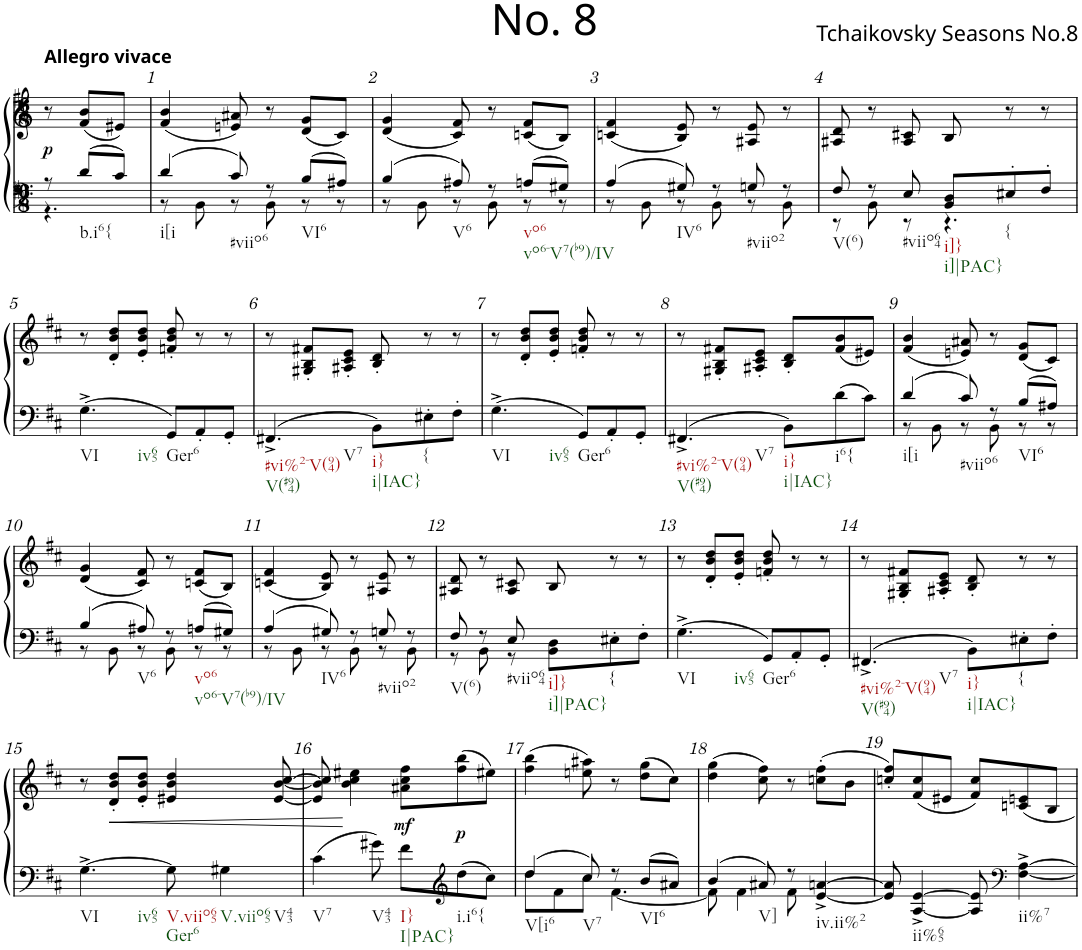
**kern	**kern	**dynam
*part1	*part1	*part1
*staff2	*staff1	*staff1/2
*I"Klavier	*	*
*I'Klav.	*	*
*clefF4	*clefG2	*
*k[f#c#]	*k[f#c#]	*
*D:	*D:	*
*M6/8	*M6/8	*
=	=	=
*^	*	*
!	!	!LO:TX:a:B:t=Allegro vivace	!
!	!	!	!LO:DY:b
8r	4.r	8r	p
!LO:TX:b:t=b.i6{	!	!	!
8d/L	.	(8f#/ 8b/L	.
8c#/J	.	8e#X/J)	.
=1	=1	=1	=1
!LO:TX:b:t=i[i	!	!	!
4d/	8r	(4f#/ 4b/	.
.	8BB\	.	.
!LO:TX:b:t=#viio6	!	!	!
8c#/	8r	8en/ 8a#X/)	.
8r	8BB\	8r	.
!LO:TX:b:t=VI6	!	!	!
8B/L	8r	(8d/ 8g/L	.
8A#X/J	8r	8c#/J)	.
=2	=2	=2	=2
4B/	8r	(4d/ 4g/	.
.	8BB\	.	.
!LO:TX:b:t=V6	!	!	!
8A#X/	8r	8c#/ 8f#/)	.
8r	8BB\	8r	.
!LO:TX:b:t=vo6	!	!	!
!LO:TX:b:t=vo6-V7(b9)/IV	!	!	!
8An/L	8r	(8cn/ 8f#/L	.
8G#X/J	8r	8B/J)	.
=3	=3	=3	=3
4A/	8r	(4cn/ 4f#/	.
.	8BB\	.	.
!LO:TX:b:t=IV6	!	!	!
8G#X/	8r	8B/ 8e/)	.
8r	8BB\	8r	.
!LO:TX:b:t=#viio2	!	!	!
8Gn/	8r	8A#X/ 8e/	.
8r	8BB\	8r	.
=4	=4	=4	=4
!LO:TX:b:t=V(6)	!	!	!
8F#/	8r	8A#X/ 8d/	.
8r	8BB\	8r	.
!LO:TX:b:t=#viio64	!	!	!
8E/	8r	8A#/ 8c#X/	.
!LO:TX:b:t=i]}	!	!	!
!LO:TX:b:t=i]|PAC}	!	!	!
8BB/ 8D/L	4.r	8B/	.
!LO:TX:b:t={	!	!	!
8E#X'/	.	8r	.
8F#'/J	.	8r	.
*v	*v	*	*
!!LO:LB:g=z
=5	=5	=5
!LO:TX:b:t=VI	!	!
!LO:TX:b:t=iv65	!	!
4.G^\	8r	.
.	8d/' 8b/' 8dd/'L	.
.	8e/' 8b/' 8dd/'J	.
!LO:TX:b:t=Ger6	!	!
8GG/L	8fn/' 8b/' 8dd/'	.
8AA'/	8r	.
8GG'/J	8r	.
=6	=6	=6
!LO:TX:b:t=#vi%2-V(94)	!	!
!LO:TX:b:t=V(#94)	!	!
!LO:TX:b:t=V7	!	!
4.FF#X^/	8r	.
.	8G#X/' 8B/' 8f#X/'L	.
.	8A#X/' 8c#/' 8e/'J	.
!LO:TX:b:t=i}	!	!
!LO:TX:b:t=i|IAC}	!	!
8BB\L	8B/' 8d/'	.
!LO:TX:b:t={	!	!
8E#X'\	8r	.
8F#'\J	8r	.
=7	=7	=7
!LO:TX:b:t=VI	!	!
!LO:TX:b:t=iv65	!	!
4.G^\	8r	.
.	8d/' 8b/' 8dd/'L	.
.	8e/' 8b/' 8dd/'J	.
!LO:TX:b:t=Ger6	!	!
8GG/L	8fn/' 8b/' 8dd/'	.
8AA'/	8r	.
8GG'/J	8r	.
=8	=8	=8
!LO:TX:b:t=#vi%2-V(94)	!	!
!LO:TX:b:t=V(#94)	!	!
!LO:TX:b:t=V7	!	!
4.FF#X^/	8r	.
.	8G#X/' 8B/' 8f#X/'L	.
.	8A#X/' 8c#/' 8e/'J	.
!LO:TX:b:t=i}	!	!
!LO:TX:b:t=i|IAC}	!	!
8BB\L	8B/' 8d/'L	.
!LO:TX:b:t=i6{	!	!
8d\	(8f#/ 8b/	.
8c#\J	8e#X/J)	.
=9	=9	=9
*^	*	*
!LO:TX:b:t=i[i	!	!	!
4d/	8r	(4f#/ 4b/	.
.	8BB\	.	.
!LO:TX:b:t=#viio6	!	!	!
8c#/	8r	8en/ 8a#X/)	.
8r	8BB\	8r	.
!LO:TX:b:t=VI6	!	!	!
8B/L	8r	(8d/ 8g/L	.
8A#X/J	8r	8c#/J)	.
!!LO:LB:g=z
=10	=10	=10	=10
4B/	8r	(4d/ 4g/	.
.	8BB\	.	.
!LO:TX:b:t=V6	!	!	!
8A#X/	8r	8c#/ 8f#/)	.
8r	8BB\	8r	.
!LO:TX:b:t=vo6	!	!	!
!LO:TX:b:t=vo6-V7(b9)/IV	!	!	!
8An/L	8r	(8cn/ 8f#/L	.
8G#X/J	8r	8B/J)	.
=11	=11	=11	=11
4A/	8r	(4cn/ 4f#/	.
.	8BB\	.	.
!LO:TX:b:t=IV6	!	!	!
8G#X/	8r	8B/ 8e/)	.
8r	8BB\	8r	.
!LO:TX:b:t=#viio2	!	!	!
8Gn/	8r	8A#X/ 8e/	.
8r	8BB\	8r	.
=12	=12	=12	=12
!LO:TX:b:t=V(6)	!	!	!
8F#/	8r	8A#X/ 8d/	.
8r	8BB\	8r	.
!LO:TX:b:t=#viio64	!	!	!
8E/	8r	8A#/ 8c#X/	.
!LO:TX:b:t=i]}	!	!	!
!LO:TX:b:t=i]|PAC}	!	!	!
8BB\ 8D\L	4.ryy	8B/	.
!LO:TX:b:t={	!	!	!
8E#X'\	.	8r	.
8F#'\J	.	8r	.
*v	*v	*	*
=13	=13	=13
!LO:TX:b:t=VI	!	!
!LO:TX:b:t=iv65	!	!
4.G^\	8r	.
.	8d/' 8b/' 8dd/'L	.
.	8e/' 8b/' 8dd/'J	.
!LO:TX:b:t=Ger6	!	!
8GG/L	8fn/' 8b/' 8dd/'	.
8AA'/	8r	.
8GG'/J	8r	.
=14	=14	=14
!LO:TX:b:t=#vi%2-V(94)	!	!
!LO:TX:b:t=V(#94)	!	!
!LO:TX:b:t=V7	!	!
4.FF#X^/	8r	.
.	8G#X/' 8B/' 8f#X/'L	.
.	8A#X/' 8c#/' 8e/'J	.
!LO:TX:b:t=i}	!	!
!LO:TX:b:t=i|IAC}	!	!
8BB\L	8B/' 8d/'	.
!LO:TX:b:t={	!	!
8E#X'\	8r	.
8F#'\J	8r	.
!!LO:LB:g=z
=15	=15	=15
!LO:TX:b:t=VI	!	!
!LO:TX:b:t=iv65	!	!
[4.G^\	8r	.
!	!	!LO:HP:b
.	8d/' 8b/' 8dd/'L	<
.	8e/' 8b/' 8dd/'J	.
!LO:TX:b:t=V.viio65	!	!
!LO:TX:b:t=Ger6	!	!
8G\]	4e#X/ 4b/ 4dd/	.
!LO:TX:b:t=V.viio65	!	!
!LO:TX:b:t=V43	!	!
4G#X\	.	.
.	[8e#/ [8b/ [8cc#/	.
=16	=16	=16
!LO:TX:b:t=V7	!	!
4c#\	8e#/] 8b/] 8cc#/]	.
.	4b\ 4cc#\ 4ee#X\	[
!LO:TX:b:t=V43	!	!
8g#X\	.	.
!LO:TX:b:t=I}	!	!
!LO:TX:b:t=I|PAC}	!	!
!	!	!LO:DY:b
8f#\L	8a#X\ 8cc#\ 8ff#\L	mf
*clefG2	*	*
!LO:TX:b:t=i.i6{	!	!
!	!	!LO:DY:b
8dd\	(8ff#\ 8bb\	p
8cc#\J	8ee#X\J)	.
=17	=17	=17
*^	*	*
!LO:TX:b:t=V[i6	!	!	!
4dd/	8dd\L	(4ff#\ 4bb\	.
.	8f#\	.	.
!LO:TX:b:t=V7	!	!	!
8cc#/	8cc#\J	8een\ 8aa#X\)	.
8r	[4.f#\	8r	.
!LO:TX:b:t=VI6	!	!	!
8b/L	.	(8dd\ 8gg\L	.
8a#X/J	.	8cc#\J)	.
=18	=18	=18	=18
4b/	8f#\]	(4dd\ 4gg\	.
.	4f#\	.	.
!LO:TX:b:t=V]	!	!	!
8a#X/	.	8cc#\ 8ff#\)	.
8r	8f#\	8r	.
!LO:TX:b:t=iv.ii%2	!	!	!
[4e/^ [4an/^	8ryy	(8ccn\' 8ff#\'L	.
.	8ryy	8b\J	.
*v	*v	*	*
=19	=19	=19
8e/] 8a/]	8ccn/' 8ff#/'L)	.
!LO:TX:b:t=ii%65	!	!
[4A/^ [4e/^	(8f#/ 8cc/	.
.	8e#X/J	.
8A/] 8e/]	8f#/ 8cc/L)	.
*clefF4	*	*
!LO:TX:b:t=ii%7	!	!
[4F#\^ [4A\^	8cn/ 8en/	.
.	8B/J	.
=	=	=
*-	*-	*-
